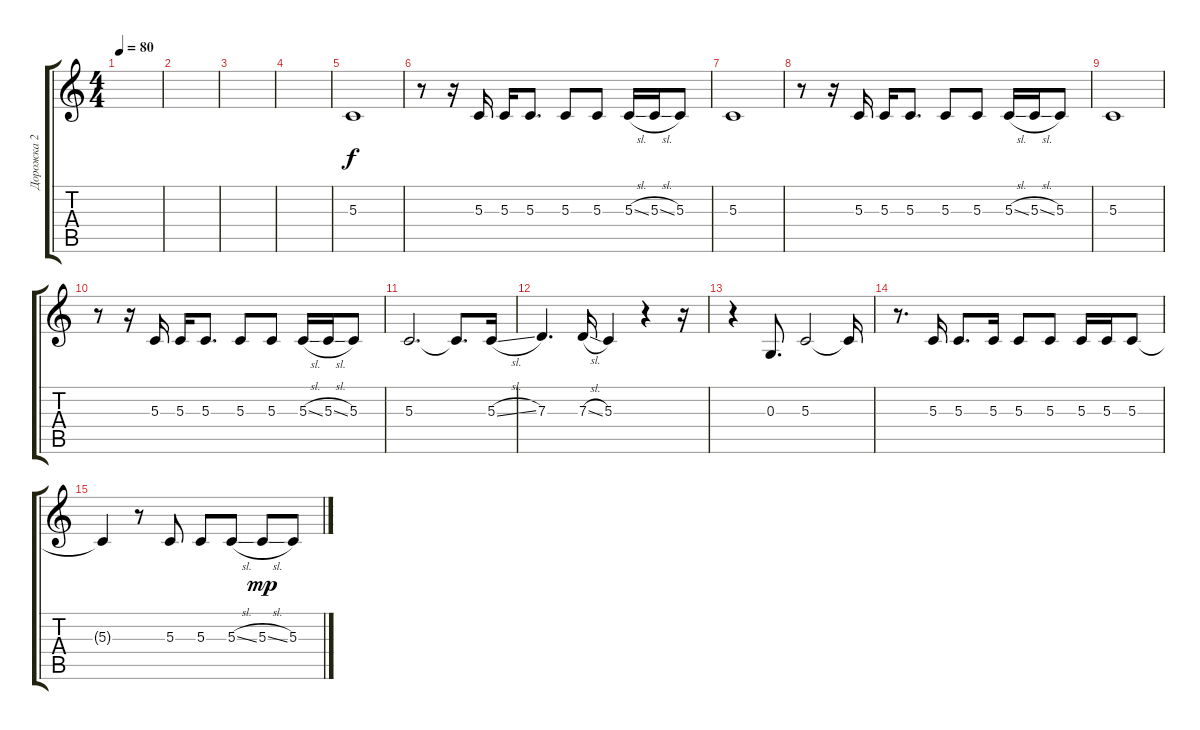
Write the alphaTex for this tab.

\track ("Дорожка 2" "Дорожка 2") {mute instrument tenorsax}
\staff {score tabs}
\tuning (E4 B3 G3 D3 A2 E2) {hide}
\ts (4 4)
\tempo 80
\clef g2
\ks c
|
|
|
|
5.3.1 |
r.8 r.16 5.3.16 5.3.16 5.3.8{d} 5.3.8 5.3.8 5.3{sl}.16 5.3{sl}.16 5.3.8 |
5.3.1 |
r.8 r.16 5.3.16 5.3.16 5.3.8{d} 5.3.8 5.3.8 5.3{sl}.16 5.3{sl}.16 5.3.8 |
5.3.1 |
r.8 r.16 5.3.16 5.3.16 5.3.8{d} 5.3.8 5.3.8 5.3{sl}.16 5.3{sl}.16 5.3.8 |
5.3.2{d} 5.3{t}.8{d} 5.3{sl}.16 |
7.3.4{d} 7.3{sl}.16 5.3.4 r.4 r.16 |
r.4 0.3.8{d} 5.3.2 5.3{t}.16 |
r.8{d} 5.3.16 5.3.8{d} 5.3.16 5.3.8 5.3.8 5.3.16 5.3.16 5.3.8 |
5.3{t}.4 r.8 5.3.8 5.3.8 5.3{sl}.8 5.3{sl}.8{dy mp} 5.3.8
